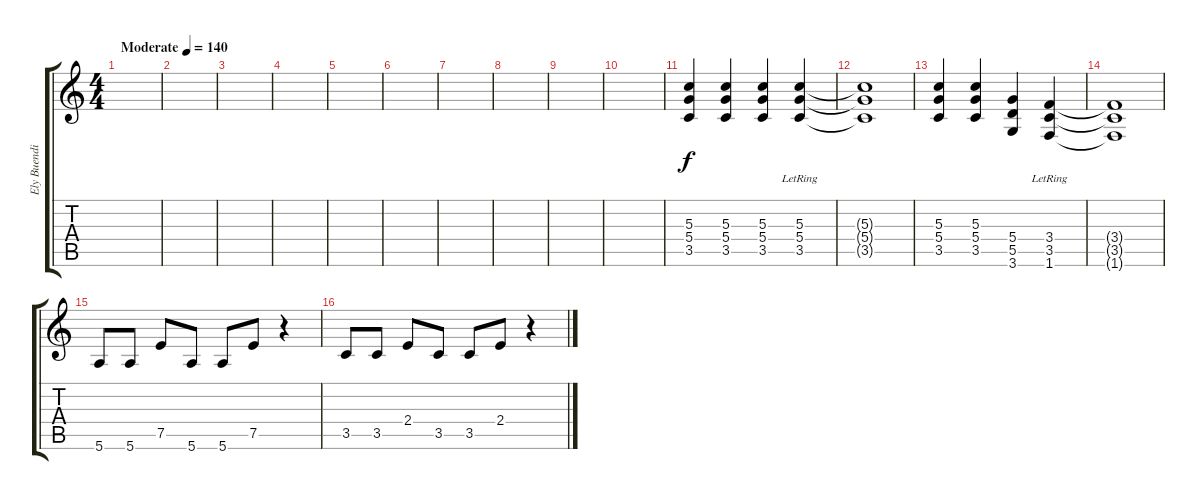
\track ("Ely Buendia " "Ely Buendi") {instrument overdrivenguitar}
\staff {score tabs}
\tuning (E4 B3 G3 D3 A2 E2) {hide}
\ts (4 4)
\tempo (140 "Moderate")
\clef g2
\ks c
|
|
|
|
|
|
|
|
|
|
(5.3 5.4 3.5).4 (5.3 5.4 3.5).4 (5.3 5.4 3.5).4 (5.3{lr} 5.4{lr} 3.5{lr}).4 |
(5.3{t} 5.4{t} 3.5{t}).1 |
(5.3 5.4 3.5).4 (5.3 5.4 3.5).4 (5.4 5.5 3.6).4 (3.4 3.5{lr} 1.6{lr}).4 |
(3.4{t} 3.5{t} 1.6{t}).1 |
5.6.8 5.6.8 7.5.8 5.6.8 5.6.8 7.5.8 r.4 |
3.5.8 3.5.8 2.4.8 3.5.8 3.5.8 2.4.8 r.4
